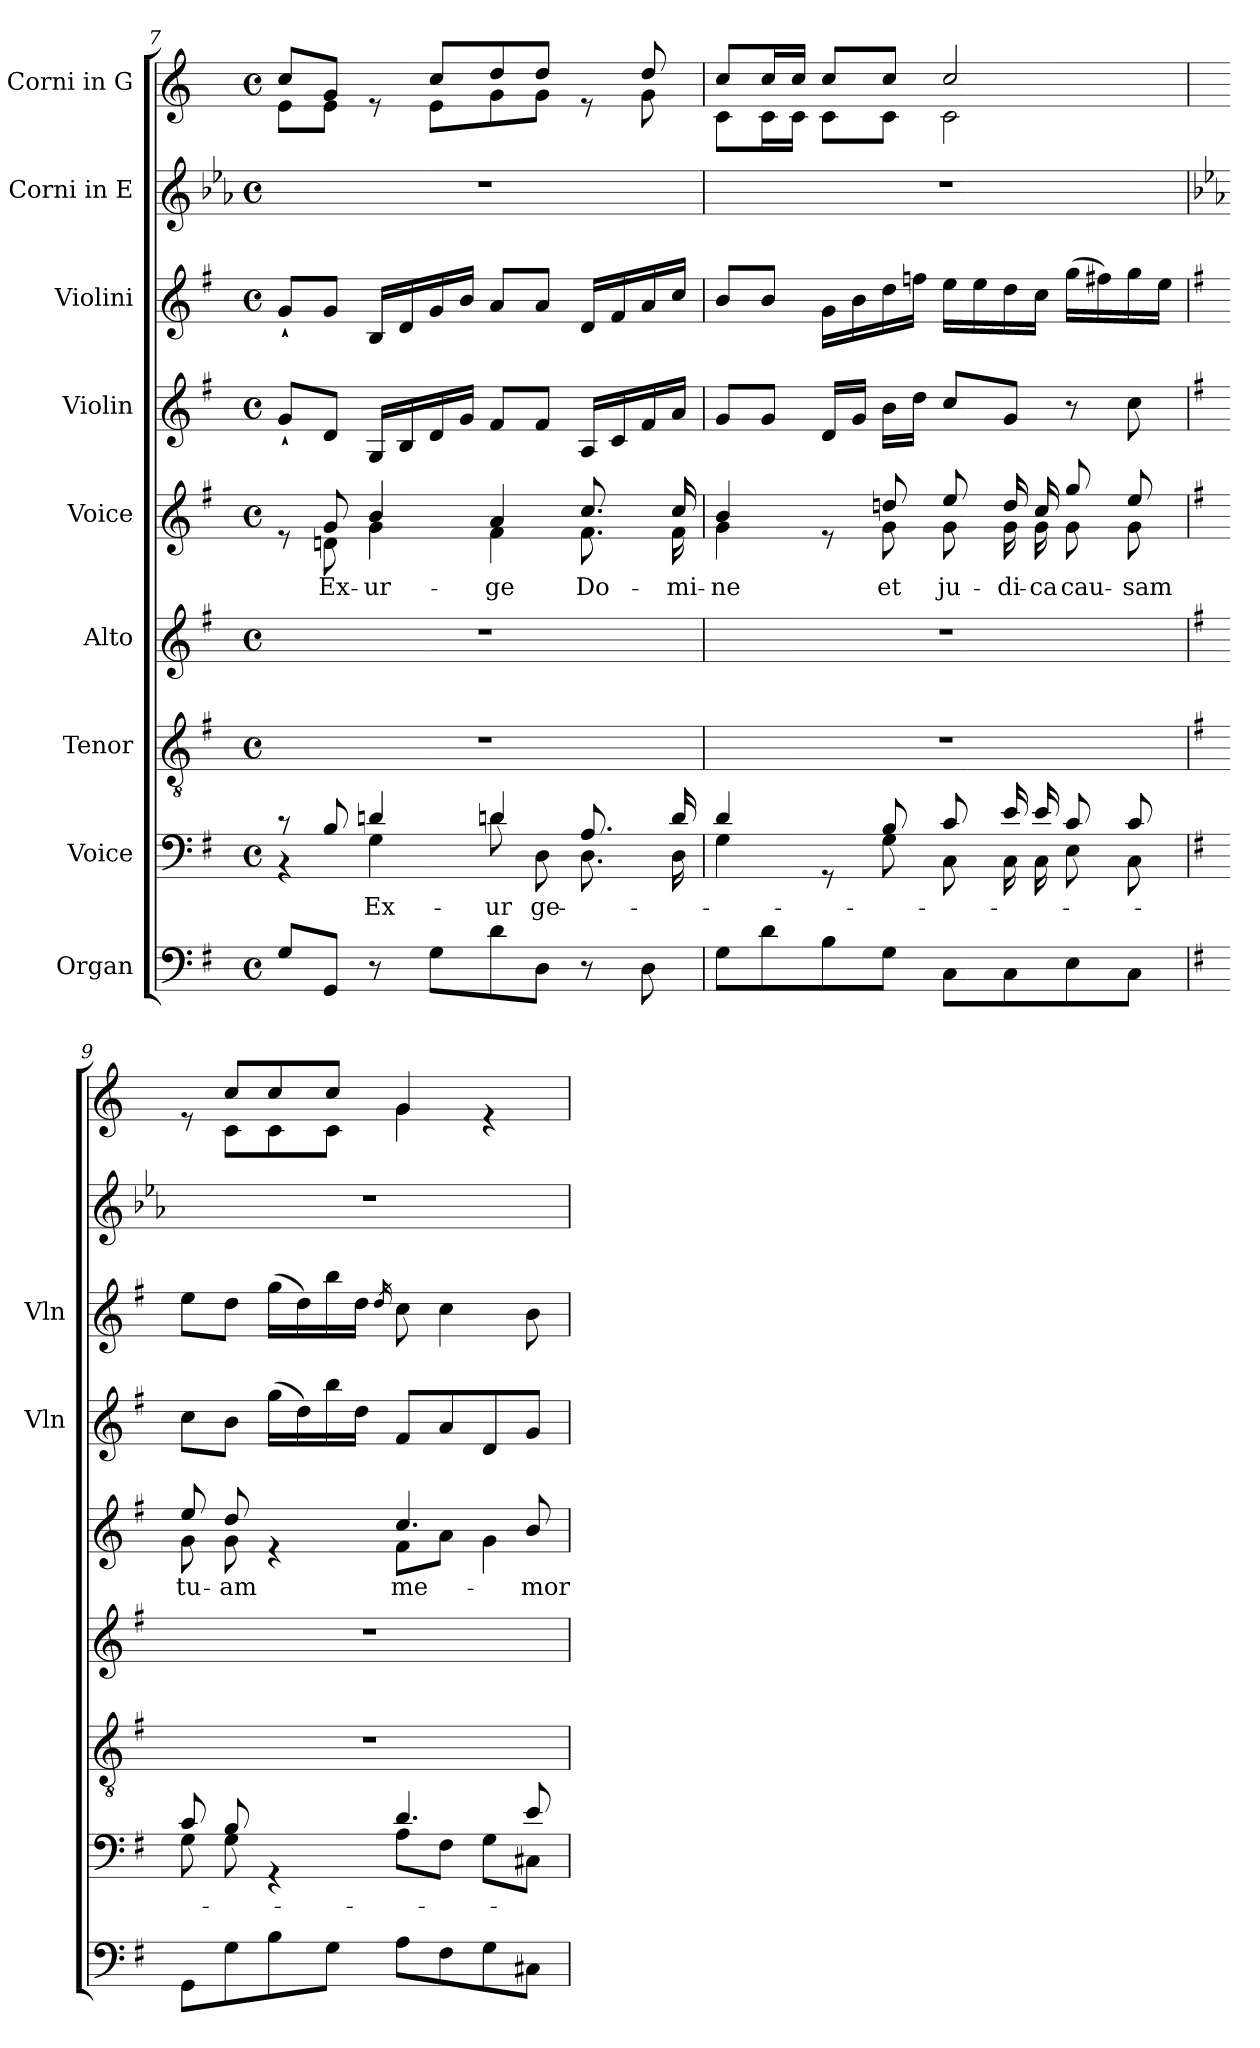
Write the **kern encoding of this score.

**kern	**kern	**text	**kern	**kern	**kern	**text	**kern	**kern	**kern	**kern
*part9	*part8	*part8	*part7	*part6	*part5	*part5	*part4	*part3	*part2	*part1
*staff9	*staff8	*staff8	*staff7	*staff6	*staff5	*staff5	*staff4	*staff3	*staff2	*staff1
*I"Organ	*I"Voice	*	*I"Tenor	*I"Alto	*I"Voice	*	*I"Violin	*I"Violini	*I"Corni in E	*I"Corni in G
*	*	*	*	*	*	*	*I'Vln	*I'Vln	*	*
*clefF4	*clefF4	*	*clefGv2	*clefG2	*clefG2	*	*clefG2	*clefG2	*clefG2	*clefG2
*	*	*	*	*	*	*	*	*	*ITrd5c8	*ITrd3c5
*k[f#]	*k[f#]	*	*k[f#]	*k[f#]	*k[f#]	*	*k[f#]	*k[f#]	*k[f#]	*k[f#]
*M4/4	*M4/4	*	*M4/4	*M4/4	*M4/4	*	*M4/4	*M4/4	*M4/4	*M4/4
*met(c)	*met(c)	*	*met(c)	*met(c)	*met(c)	*	*met(c)	*met(c)	*met(c)	*met(c)
=7	=7	=7	=7	=7	=7	=7	=7	=7	=7	=7
*	*^	*	*	*	*^	*	*	*	*	*^
8G/L	8r	4r	.	1r	1r	8re	8ryy	.	8g`/L	8g`/L	1r	8g/L	8B\L
!	!	!	!	!	!	!	!	!LO:LY:b	!	!	!	!	!
8GG/J	8B/	.	.	.	.	8g/	8dn\	Ex-	8d/J	8g/J	.	8d/J	8B\J
!	!	!	!LO:LY:b	!	!	!	!	!LO:LY:b	!	!	!	!	!
8r	4dn/	4G\	Ex-	.	.	4b/	4g\	-ur-	16G/LL	16B/LL	.	8re	8ryy
.	.	.	.	.	.	.	.	.	16B/	16d/	.	.	.
8G\L	.	.	.	.	.	.	.	.	16d/	16g/	.	8g/L	8B\L
.	.	.	.	.	.	.	.	.	16g/JJ	16b/JJ	.	.	.
!	!	!	!LO:LY:b	!	!	!	!	!LO:LY:b	!	!	!	!	!
8d\	4d/	8dn\	-ur-	.	.	4a/	4f#\	-ge	8f#/L	8a/L	.	8a/	8d\
!	!	!	!LO:LY:b	!	!	!	!	!	!	!	!	!	!
8D\J	.	8D\	-ge	.	.	.	.	.	8f#/J	8a/J	.	8a/J	8d\J
!	!	!	!	!	!	!	!	!LO:LY:b	!	!	!	!	!
8r	8.A/	8.D\	.	.	.	8.cc/	8.f#\	Do-	16A/LL	16d/LL	.	8re	8ryy
.	.	.	.	.	.	.	.	.	16c/	16f#/	.	.	.
8D\	.	.	.	.	.	.	.	.	16f#/	16a/	.	8a/	8d\
!	!	!	!	!	!	!	!	!LO:LY:b	!	!	!	!	!
.	16d/	16D\	.	.	.	16cc/	16f#\	-mi-	16a/JJ	16cc/JJ	.	.	.
=8	=8	=8	=8	=8	=8	=8	=8	=8	=8	=8	=8	=8	=8
!	!	!	!	!	!	!	!	!LO:LY:b	!	!	!	!	!
8G\L	4d/	4G\	.	1r	1r	4b/	4g\	-ne	8g/L	8b/L	1r	8g/L	8G\L
8d\	.	.	.	.	.	.	.	.	8g/J	8b/J	.	16g/L	16G\L
.	.	.	.	.	.	.	.	.	.	.	.	16g/JJ	16G\JJ
8B\	8rGG	8ryy	.	.	.	8re	8ryy	.	16d/LL	16g\LL	.	8g/L	8G\L
.	.	.	.	.	.	.	.	.	16g/JJ	16b\	.	.	.
!	!	!	!	!	!	!	!	!LO:LY:b	!	!	!	!	!
8G\J	8B/	8G\	.	.	.	8ddn/	8g\	et	16b\LL	16dd\	.	8g/J	8G\J
.	.	.	.	.	.	.	.	.	16dd\JJ	16ffn\JJ	.	.	.
!	!	!	!	!	!	!	!	!LO:LY:b	!	!	!	!	!
8C\L	8c/	8C\	.	.	.	8ee/	8g\	ju-	8cc/L	16ee\LL	.	2g/	2G\
.	.	.	.	.	.	.	.	.	.	16ee\	.	.	.
!	!	!	!	!	!	!	!	!LO:LY:b	!	!	!	!	!
8C\	16e/	16C\	.	.	.	16dd/	16g\	-di-	8g/J	16dd\	.	.	.
!	!	!	!	!	!	!	!	!LO:LY:b	!	!	!	!	!
.	16e/	16C\	.	.	.	16cc/	16g\	-ca	.	16cc\JJ	.	.	.
!	!	!	!	!	!	!	!	!LO:LY:b	!	!	!	!	!
8E\	8c/	8E\	.	.	.	8gg/	8g\	cau-	8r	(16gg\LL	.	.	.
.	.	.	.	.	.	.	.	.	.	16ff#X\)	.	.	.
!	!	!	!	!	!	!	!	!LO:LY:b	!	!	!	!	!
8C\J	8c/	8C\	.	.	.	8ee/	8g\	-sam	8cc\	16gg\	.	.	.
.	.	.	.	.	.	.	.	.	.	16ee\JJ	.	.	.
!!LO:LB:g=z	!!
=9	=9	=9	=9	=9	=9	=9	=9	=9	=9	=9	=9	=9	=9
*	*	*	*	*	*	*	*	*	*	*	*k[f#]	*	*
!	!	!	!	!	!	!	!	!LO:LY:b	!	!	!	!	!
8GG\L	8c/	8G\	.	1r	1r	8ee/	8g\	tu-	8cc\L	8ee\L	1r	8re	8ryy
!	!	!	!	!	!	!	!	!LO:LY:b	!	!	!	!	!
8G\	8B/	8G\	.	.	.	8dd/	8g\	-am	8b\J	8dd\J	.	8g/L	8G\L
8B\	4rGG	4ryy	.	.	.	4re	4ryy	.	(16gg\LL	(16gg\LL	.	8g/	8G\
.	.	.	.	.	.	.	.	.	16dd\)	16dd\)	.	.	.
8G\J	.	.	.	.	.	.	.	.	16bb\	16bb\	.	8g/J	8G\J
.	.	.	.	.	.	.	.	.	16dd\JJ	16dd\JJ	.	.	.
.	.	.	.	.	.	.	.	.	.	16qdd/	.	.	.
!	!	!	!	!	!	!	!	!LO:LY:b	!	!	!	!	!
8A\L	4.d/	8A\L	.	.	.	4.cc/	8f#\L	me-	8f#/L	8cc\	.	4d/	4d\
8F#\	.	8F#\J	.	.	.	.	8a\J	.	8a/	4cc\	.	.	.
8G\	.	8G\L	.	.	.	.	4g\	.	8d/	.	.	4re	4ryy
!	!	!	!	!	!	!	!	!LO:LY:b	!	!	!	!	!
8C#X\J	8e/	8C#X\J	.	.	.	8b/	.	-mor	8g/J	8b\	.	.	.
*	*v	*v	*	*	*	*v	*v	*	*	*	*	*v	*v
=	=	=	=	=	=	=	=	=	=	=
*-	*-	*-	*-	*-	*-	*-	*-	*-	*-	*-
